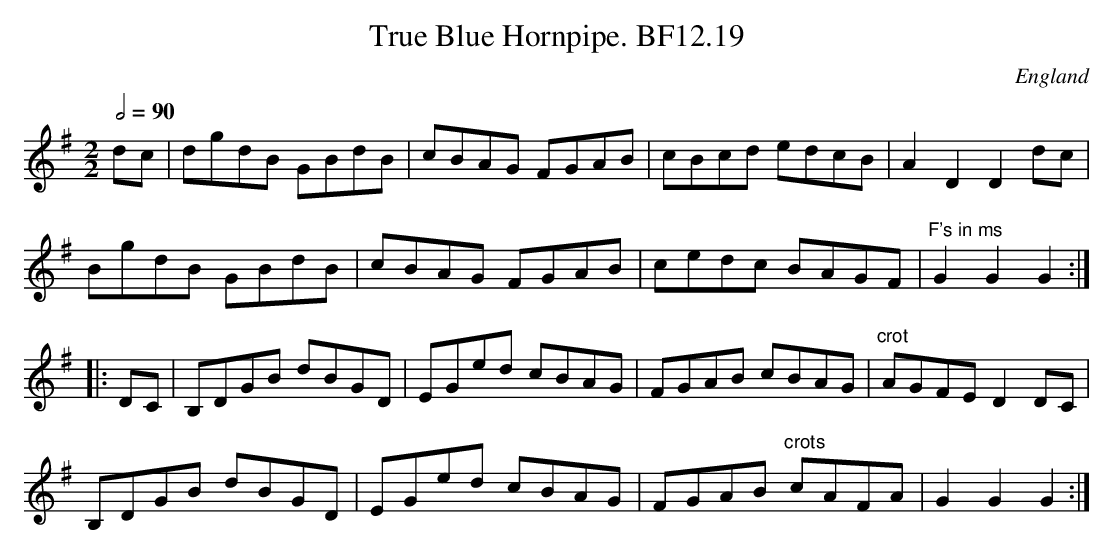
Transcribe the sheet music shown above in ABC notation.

X:1
T:True Blue Hornpipe. BF12.19
M:2/2
L:1/8
Q:1/2=90
O:England
notC:In T.Browne's hand
K:G major
dc|dgdB GBdB|cBAG FGAB|cBcd edcB|A2D2D2dc|!
BgdB GBdB|cBAG FGAB|cedc BAGF|"^F's in ms"G2G2G2:|!
|:DC|B,DGB dBGD|EGed cBAG|FGAB cBAG|"^crot"AGFED2 DC|!
B,DGB dBGD|EGed cBAG|FGAB "^crots"cAFA|G2G2G2:|
